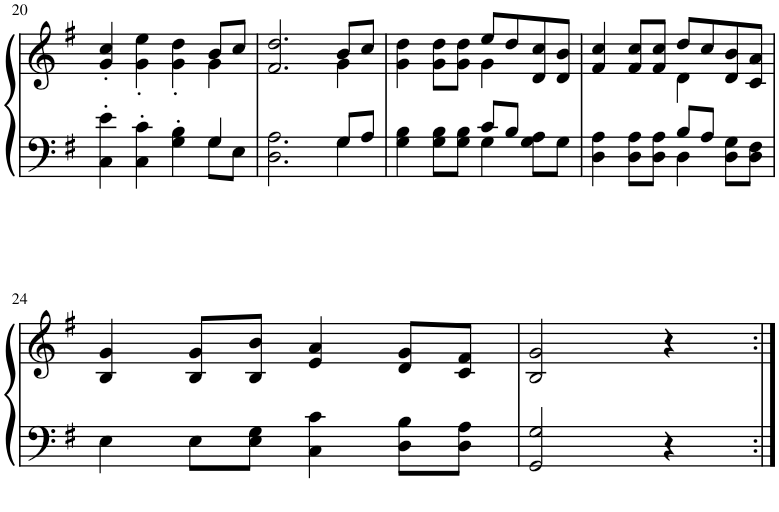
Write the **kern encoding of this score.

**kern	**kern
*part1	*part1
*staff2	*staff1
*I"Piano	*
*I'Pno.	*
!!LO:PB:g=z
*clefF4	*clefG2
*k[f#]	*k[f#]
*M4/4	*M4/4
=20	=20
*^	*^
2.ryy	4C\'> 4e\'>	4g/'< 4cc/'<	2.ryy
.	4C\'> 4c\'>	4g\'< 4ee\'<	.
.	4G\'> 4B\'>	4g\'< 4dd\'<	.
4G/	8G\L	8b/L	4g\
.	8E\J	8cc/J	.
=21	=21	=21	=21
2.ryy	2.D\ 2.A\	2.f#/ 2.dd/	2.ryy
8G/L	4G\	8b/L	4g\
8A/J	.	8cc/J	.
=22	=22	=22	=22
2ryy	4G\ 4B\	4g\ 4dd\	2ryy
.	8G\ 8B\L	8g\ 8dd\L	.
.	8G\ 8B\J	8g\ 8dd\J	.
8c/L	4G\	8ee/L	4g\
8B/J	.	8dd/	.
4ryy	8G\ 8A\L	8d/ 8cc/	4ryy
.	8G\J	8d/ 8b/J	.
=23	=23	=23	=23
2ryy	4D\ 4A\	4f#/ 4cc/	2ryy
.	8D\ 8A\L	8f#/ 8cc/L	.
.	8D\ 8A\J	8f#/ 8cc/J	.
8B/L	4D\	8dd/L	4d\
8A/J	.	8cc/	.
4ryy	8D\ 8G\L	8d/ 8b/	4ryy
.	8D\ 8F#\J	8c/ 8a/J	.
*v	*v	*	*
*	*v	*v
!!LO:LB:g=z
=24	=24
4E\	4B/ 4g/
8E\L	8B/ 8g/L
8E\ 8G\J	8B/ 8b/J
4C\ 4c\	4e/ 4a/
8D\ 8B\L	8d/ 8g/L
8D\ 8A\J	8c/ 8f#/J
=25	=25
2GG/ 2G/	2B/ 2g/
4r	4r
=:|!	=:|!
*-	*-
